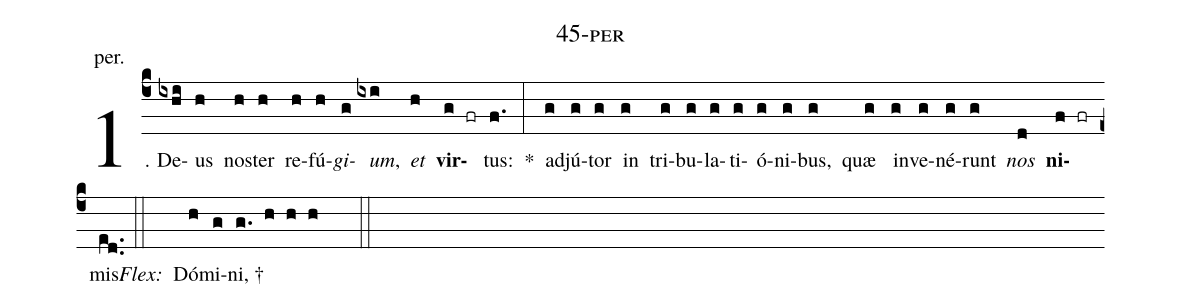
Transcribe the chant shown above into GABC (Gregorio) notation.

name: 45-per;
annotation: per.;
%%
(c4)1. De(ixhi)us(h) nos(h)ter(h) re(h)fú(h)<i>gi</i>(g)<i>um</i>,(ixi) <i>et</i>(h) <b>vir</b>(g fr)tus:(f.) *(:) ad(g)jú(g)tor(g) in(g) tri(g)bu(g)la(g)ti(g)ó(g)ni(g)bus,(g) quæ(g) in(g)ve(g)né(g)runt(g) <i>nos</i>(d) <b>ni</b>(f fr)mis.(ed..) (::)
<i>Flex:</i>()  Dó(h)mi(g)ni, †(g. h h h  ::)
